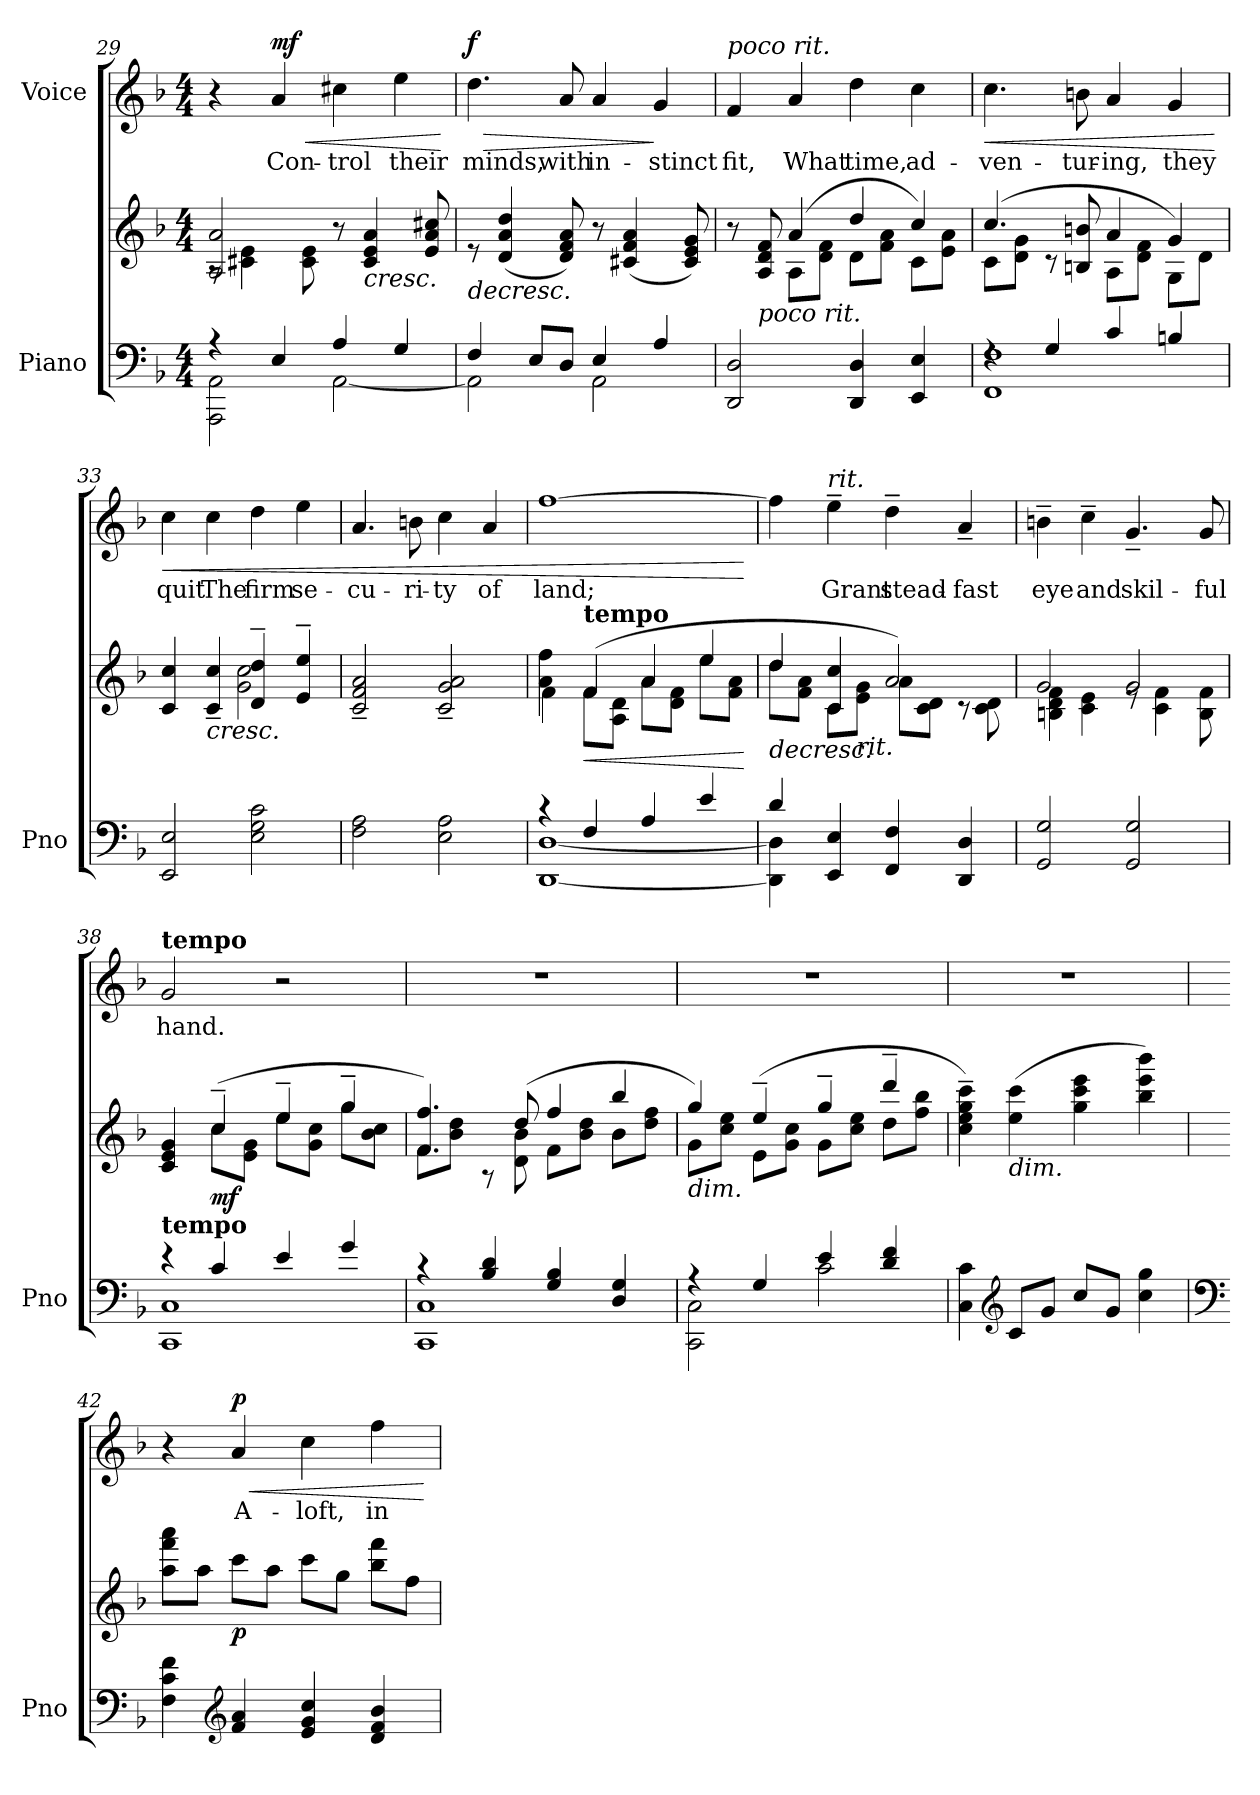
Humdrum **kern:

**kern	**kern	**dynam	**kern	**text	**dynam
*part2	*part2	*part2	*part1	*part1	*part1
*staff3	*staff2	*staff2/3	*staff1	*staff1	*staff1
*I"Piano	*	*	*I"Voice	*	*
*I'Pno	*	*	*	*	*
*clefF4	*clefG2	*	*clefG2	*	*
*k[b-]	*k[b-]	*	*k[b-]	*	*
*M4/4	*M4/4	*	*M4/4	*	*
=29	=29	=29	=29	=29	=29
*^	*^	*	*	*	*
4r	2AAA\ 2AA\	2A/ 2a/	8rA	.	4r	.	.
.	.	.	4c#X\ 4e\	.	.	.	.
!	!	!	!	!	!	!LO:LY:b	!LO:HP:b
!	!	!	!	!	!	!	!LO:DY:n=1:a
4E/	.	.	.	.	4a/	Con-	< mf
.	.	.	8c#\ 8e\	.	.	.	.
!	!	!	!	!	!	!LO:LY:b	!
4A/	[2AA\	8r	2ryy	.	4cc#X\	-trol	.
!	!	!	!	!LO:HP:b	!	!	!
.	.	4c#/ 4e/ 4a/	.	<	.	.	.
!	!	!	!	!	!	!LO:LY:b	!
4G/	.	.	.	.	4ee\	their	.
.	.	8e/ 8a/ 8cc#X/	.	.	.	.	.
*v	*v	*	*	*	*	*	*
*	*v	*v	*	*	*	*
.	.	.	.	.	[
=30	=30	=30	=30	=30	=30
*^	*	*	*	*	*
!	!	!	!LO:HP:b	!	!LO:LY:b	!LO:HP:b
!	!	!	!	!	!	!LO:DY:n=1:a
4F/	2AA\]	8re	>	4.dd\	minds,	> f
.	.	(>4d/ 4a/ 4dd/	.	.	.	.
8E/L	.	.	.	.	.	.
!	!	!	!	!	!LO:LY:b	!
8D/J	.	8d/ 8f/ 8a/)	.	8a/	with	.
!	!	!	!	!	!LO:LY:b	!
4E/	2AA\	8r	.	4a/	in-	.
.	.	(>4c#X/ 4f/ 4a/	[	.	.	.
!	!	!	!	!	!LO:LY:b	!
4A/	.	.	.	4g/	-stinct	]
.	.	8c#/ 8e/ 8g/)	.	.	.	.
*v	*v	*	*	*	*	*
!!LO:LB:g=z
=31	=31	=31	=31	=31	=31
*	*^	*	*	*	*
!	!	!	!	!LO:TX:a:i:t=poco rit.	!	!
!	!	!	!	!	!LO:LY:b	!
2DD/ 2D/	8r	4ryy	.	4f/	fit,	.
!	!LO:TX:b:i:t=poco rit.	!	!	!	!	!
.	8A/ 8d/ 8f/	.	.	.	.	.
*	*	*	*	*MM110	*	*
!	!	!	!	!	!LO:LY:b	!
.	(>4a/	8A\L	.	4a/	What	.
.	.	8d\ 8f\J	.	.	.	.
!	!	!	!	!	!LO:LY:b	!
4DD/ 4D/	4dd/	8d\L	.	4dd\	time,	.
.	.	8f\ 8a\J	.	.	.	.
!	!	!	!	!	!LO:LY:b	!
4EE/ 4E/	4cc/)	8c\L	.	4cc\	ad-	.
.	.	8e\ 8a\J	.	.	.	.
=32	=32	=32	=32	=32	=32	=32
*^	*	*	*	*	*	*
!	!	!	!	!	!	!LO:LY:b	!LO:HP:b
4rF	1FF 1F	(>4.cc/	8c\L	.	4.cc\	-ven-	<
.	.	.	8d\ 8g\J	.	.	.	.
4G/	.	.	8r	.	.	.	.
!	!	!	!	!	!	!LO:LY:b	!
.	.	8Bn/ 8bn/	8ryy	.	8bn\	-tur-	.
!	!	!	!	!	!	!LO:LY:b	!
4c/	.	4a/	8A\L	.	4a/	-ing,	.
.	.	.	8d\ 8f\J	.	.	.	.
!	!	!	!	!	!	!LO:LY:b	!
4Bn/	.	4g/)	8G\L	.	4g/	they	.
.	.	.	8d\J	.	.	.	.
*v	*v	*	*	*	*	*	*
*	*v	*v	*	*	*	*
.	.	.	.	.	[
=33	=33	=33	=33	=33	=33
*	*^	*	*	*	*
!	!	!	!	!	!LO:LY:b	!LO:HP:b
2EE/ 2E/	4c/ 4cc/	2ryy	.	4cc\	quit	<
!	!	!	!LO:HP:b	!	!LO:LY:b	!
.	4c/~ 4cc/~	.	<	4cc\	The	.
!	!	!	!	!	!LO:LY:b	!
2E\ 2G\ 2c\	4d/~ 4dd/~	2g\ 2cc\	.	4dd\	firm	.
!	!	!	!	!	!LO:LY:b	!
.	4e/~ 4ee/~	.	.	4ee\	se-	.
*	*v	*v	*	*	*	*
=34	=34	=34	=34	=34	=34
!	!	!	!	!LO:LY:b	!
2F\ 2A\	2c/~ 2f/~ 2a/~	.	4.a/	-cu-	.
!	!	!	!	!LO:LY:b	!
.	.	.	8bn\	-ri-	.
!	!	!	!	!LO:LY:b	!
2E\ 2A\	2c/~ 2g/~ 2a/~	]	4cc\	-ty	.
!	!	!	!	!LO:LY:b	!
.	.	.	4a/	of	.
!!LO:PB:g=z
=35	=35	=35	=35	=35	=35
*^	*^	*	*	*	*
!	!	!	!	!	!LO:TX:a:B:t=tempo	!	!
!	!	!	!	!	!	!LO:LY:b	!
*	*	*	*	*	*^	*	*
4r	[1DD [1D	4a\ 4ff\	4f\	.	[1ff	4ryy	land;	.
*	*	*	*	*	*MM114	*	*	*
!	!	!LO:TX:a:B:t=tempo	!	!	!	!	!	!
!	!	!	!	!LO:HP:b	!	!	!	!
4F/	.	(>4f/	8f\L	<	.	2.ryy	.	.
.	.	.	8A\ 8d\J	.	.	.	.	.
4A/	.	4a/	8a\L	.	.	.	.	.
.	.	.	8d\ 8f\J	.	.	.	.	.
4e/	.	4ee/	8ee\L	.	.	.	.	.
.	.	.	8f\ 8a\J	.	.	.	.	.
*v	*v	*	*	*	*	*	*	*
*	*v	*v	*	*	*	*	*
.	.	[	.	.	.	[
=36	=36	=36	=36	=36	=36	=36
*^	*	*	*	*	*	*
!	!	!	!LO:HP:b	!	!	!	!
*	*	*^	*	*v	*v	*	*
4d/	4DD\] 4D\]	4dd/	8dd\L	>	4ff\]	.	.
.	.	.	8f\ 8a\J	.	.	.	.
*	*	*	*	*	*MM110	*	*
!	!	!	!	!	!LO:TX:a:i:t=rit.	!	!
!	!	!	!	!	!	!LO:LY:b	!
4EE/ 4E/	2.ryy	4c/ 4cc/	8c\L	.	4ee~\	Grant	.
!	!	!	!LO:TX:b:i:t=rit.	!	!	!	!
.	.	.	8e\ 8g\J	[	.	.	.
!	!	!	!	!	!	!LO:LY:b	!
4FF/ 4F/	.	2a/)	8a\L	.	4dd~\	stead-	.
.	.	.	8c\ 8d\J	.	.	.	.
!	!	!	!	!	!	!LO:LY:b	!
4DD/ 4D/	.	.	8r	.	4a~/	-fast	.
.	.	.	8c\ 8d\	.	.	.	.
*v	*v	*	*	*	*	*	*
!!LO:LB:g=z
=37	=37	=37	=37	=37	=37	=37
*	*	*	*	*MM105	*	*
!	!	!	!	!	!LO:LY:b	!
2GG/ 2G/	2g/	4Bn\ 4d\ 4f\	.	4bn~\	eye	.
!	!	!	!	!	!LO:LY:b	!
.	.	4c\ 4e\	.	4cc~\	and	.
*	*	*	*	*MM100	*	*
!	!	!	!	!	!LO:LY:b	!
2GG/ 2G/	2g/	8re	.	4.g~/	skil-	.
.	.	4c\ 4f\	.	.	.	.
!	!	!	!	!	!LO:LY:b	!
.	.	8B\ 8f\	.	8g/	-ful	.
=38	=38	=38	=38	=38	=38	=38
*	*	*	*	*MM114	*	*
*^	*	*	*	*	*	*
!	!	!	!	!	!LO:TX:a:B:t=tempo	!	!
!	!	!LO:TX:b:B:t=tempo	!	!	!	!	!
!	!	!	!	!	!	!LO:LY:b	!
4r	1CC 1C	4c/ 4e/ 4g/	4ryy	.	2g/	hand.	.
!	!	!	!	!LO:DY:b	!	!	!
4c/	.	(>4cc~/	8cc\L	mf	.	.	.
.	.	.	8e\ 8g\J	.	.	.	.
4e/	.	4ee~/	8ee\L	.	2r	.	.
.	.	.	8g\ 8cc\J	.	.	.	.
4g/	.	4gg~/	8gg\L	.	.	.	.
.	.	.	8b-\ 8cc\J	.	.	.	.
!!LO:LB:g=z
=39	=39	=39	=39	=39	=39	=39	=39
4r	1CC 1C	4.f/ 4.ff/)	8f\L	.	1r	.	.
.	.	.	8b-\ 8dd\J	.	.	.	.
4B-/ 4d/	.	.	8r	.	.	.	.
.	.	(>8dd/	8d\ 8b-\	.	.	.	.
4G/ 4B-/	.	4ff/	8f\L	.	.	.	.
.	.	.	8b-\ 8dd\J	.	.	.	.
4D/ 4G/	.	4bb-/	8b-\L	.	.	.	.
.	.	.	8dd\ 8ff\J	.	.	.	.
=40	=40	=40	=40	=40	=40	=40	=40
!	!	!LO:TX:b:i:t=dim.	!	!	!	!	!
4r	2CC\ 2C\	4gg/)	8g\L	.	1r	.	.
.	.	.	8cc\ 8ee\J	.	.	.	.
4G/	.	(>4ee~/	8e\L	.	.	.	.
.	.	.	8g\ 8cc\J	.	.	.	.
4e/	2c\	4gg~/	8g\L	.	.	.	.
.	.	.	8cc\ 8ee\J	.	.	.	.
4d/ 4f/	.	4ddd~/	8dd\L	.	.	.	.
.	.	.	8ff\ 8bb-\J	.	.	.	.
*v	*v	*	*	*	*	*	*
*	*v	*v	*	*	*	*
!!LO:LB:g=z
=41	=41	=41	=41	=41	=41
4C\ 4c\	4cc\~ 4ee\~ 4gg\~ 4ccc\~)	.	1r	.	.
*clefG2	*	*	*	*	*
!	!LO:TX:b:i:t=dim.	!	!	!	!
8c/L	(>4ee\ 4ccc\	.	.	.	.
8g/J	.	.	.	.	.
8cc/L	4gg\ 4ccc\ 4eee\	.	.	.	.
8g/J	.	.	.	.	.
4cc\ 4gg\	4bb-\ 4eee\ 4bbb-\)	.	.	.	.
=42	=42	=42	=42	=42	=42
*clefF4	*	*	*	*	*
4F\ 4c\ 4f\	8aa\ 8fff\ 8aaa\L	.	4r	.	.
.	8aa\J	.	.	.	.
*clefG2	*	*	*	*	*
!	!	!LO:DY:b	!	!LO:LY:b	!LO:HP:b
!	!	!	!	!	!LO:DY:n=1:a
4f/ 4a/	8ccc\L	p	4a/	A-	< p
.	8aa\J	.	.	.	.
!	!	!	!	!LO:LY:b	!
4e/ 4g/ 4cc/	8ccc\L	.	4cc\	-loft,	.
.	8gg\J	.	.	.	.
!	!	!	!	!LO:LY:b	!
4d/ 4f/ 4b-/	8bb-\ 8fff\L	.	4ff\	in	.
.	8ff\J	.	.	.	.
.	.	]	.	.	[
=	=	=	=	=	=
*-	*-	*-	*-	*-	*-
